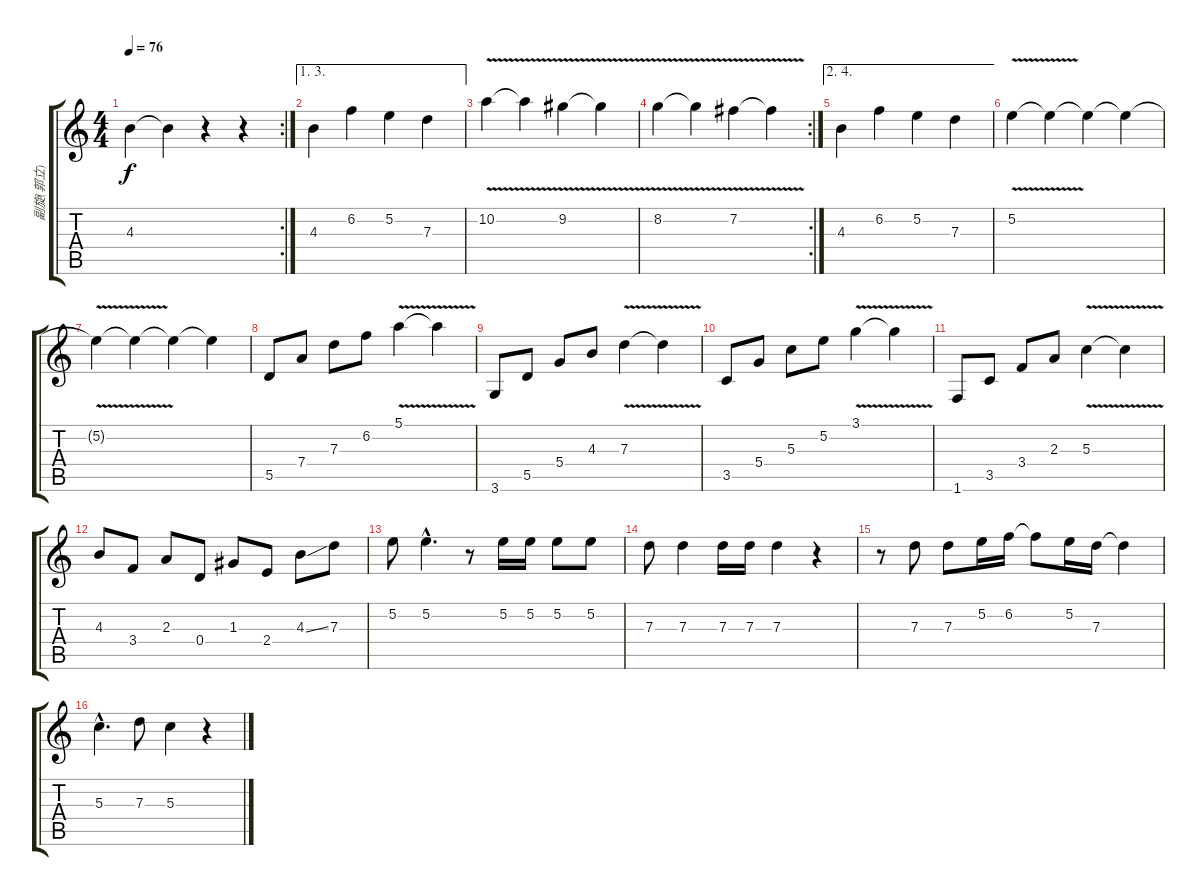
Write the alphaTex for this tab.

\track ("副旋(郭立)" "副旋(郭立)") {instrument acousticguitarnylon}
\staff {score tabs}
\tuning (E4 B3 G3 D3 A2 E2) {hide}
\rc 2
\ts (4 4)
\tempo 76
\clef g2
\ks c
4.3.4{dy f} 4.3{t}.4 r.4 r.4 |
\ae (1 3)
4.3.4 6.2.4 5.2.4 7.3.4 |
10.2{v}.4 10.2{t}.4 9.2{v}.4 9.2{t}.4 |
\rc 2
8.2{v}.4 8.2{t}.4 7.2{v}.4 7.2{t}.4 |
\ae (2 4)
4.3.4 6.2.4 5.2.4 7.3.4 |
5.2{v}.4 5.2{t}.4 5.2{t}.4 5.2{t}.4 |
5.2{v t}.4 5.2{t}.4 5.2{t}.4 5.2{t}.4 |
5.5.8 7.4.8 7.3.8 6.2.8 5.1{v}.4 5.1{t}.4 |
3.6.8 5.5.8 5.4.8 4.3.8 7.3{v}.4 7.3{t}.4 |
3.5.8 5.4.8 5.3.8 5.2.8 3.1{v}.4 3.1{t}.4 |
1.6.8 3.5.8 3.4.8 2.3.8 5.3{v}.4 5.3{t}.4 |
4.3.8 3.4.8 2.3.8 0.4.8 1.3.8 2.4.8 4.3{ss}.8 7.3.8 |
5.2.8 5.2{hac}.4{d} r.8 5.2.16 5.2.16 5.2.8 5.2.8 |
7.3.8 7.3.4 7.3.16 7.3.16 7.3.4 r.4 |
r.8 7.3.8 7.3.8 5.2.16 6.2.16 6.2{t}.8 5.2.16 7.3.16 7.3{t}.4 |
5.3{hac}.4{d} 7.3.8 5.3.4 r.4
